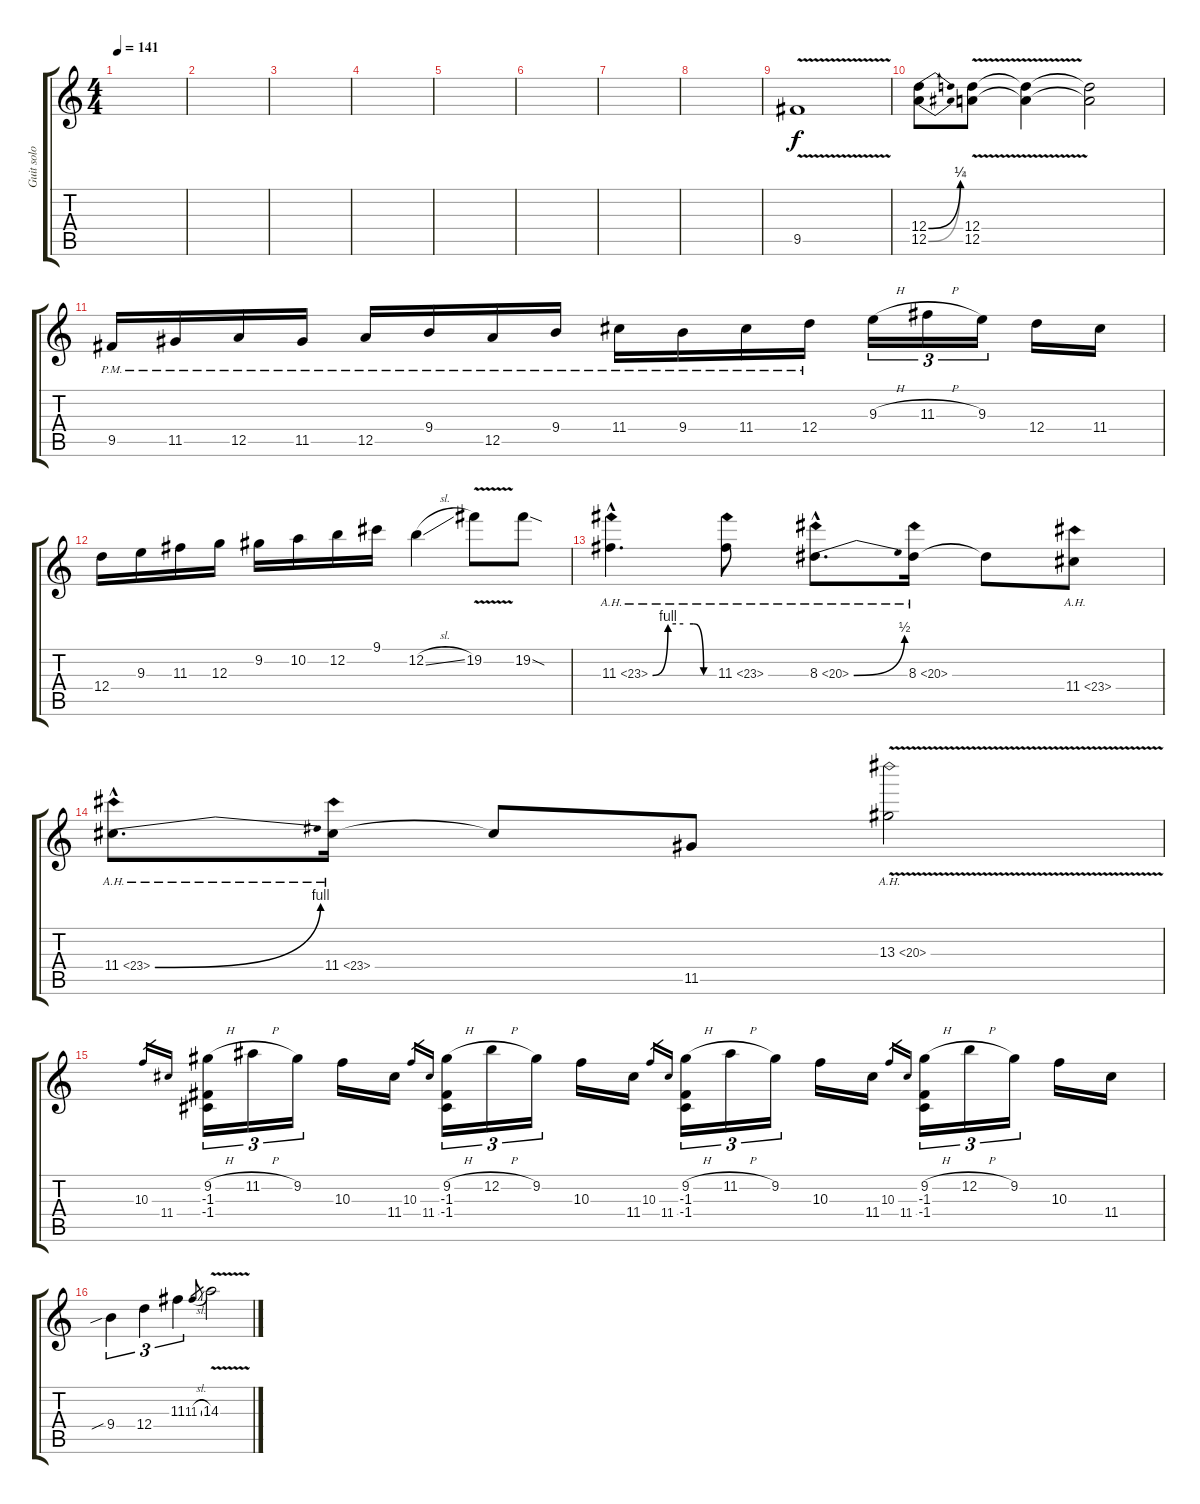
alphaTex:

\track ("Guit solo Andy" "Guit solo ") {instrument overdrivenguitar}
\staff {score tabs}
\tuning (E4 B3 G3 D3 A2 E2) {hide}
\ts (4 4)
\tempo 141
\clef g2
\ks c
|
|
|
|
|
|
|
|
9.5{v}.1 |
(12.4{be (bend 0 0 60 1)} 12.5{be (bend 0 0 60 2)}).8 (12.4{v} 12.5{v}).8 (12.4{t} 12.5{t}).4 (12.4{t} 12.5{t}).2 |
9.5{pm}.16 11.5{pm}.16 12.5{pm}.16 11.5{pm}.16 12.5{pm}.16 9.4{pm}.16 12.5{pm}.16 9.4{pm}.16 11.4{pm}.16 9.4{pm}.16 11.4{pm}.16 12.4{pm}.16 9.3{h}.16{tu (3 2)} 11.3{h}.16{tu (3 2)} 9.3.16{tu (3 2)} 12.4.16 11.4.16 |
12.4.16 9.3.16 11.3.16 12.3.16 9.2.16 10.2.16 12.2.16 9.1.16 12.2{sl}.4 19.2{v}.8 19.2{sod}.8 |
11.3{be (custom 0 0 15 4 30 4 40 4 50 0 60 0) ah 12 hac}.4{d} 11.3{ah 12}.8 8.3{be (bend 0 0 60 2) ah 12 hac}.8{d} 8.3{ah 12}.16 8.3{t}.8 11.4{ah 12}.8 |
11.4{be (bend 0 0 60 4) ah 12 hac}.8{d} 11.4{ah 12}.16 11.4{t}.8 11.5.8 13.3{ah 7 v}.2 |
10.3.16{gr} 11.4.16{gr} (9.2{h} -1.3 -1.4).16{tu (3 2)} 11.2{h}.16{tu (3 2)} 9.2.16{tu (3 2)} 10.3.16 11.4.16 10.3.16{gr} 11.4.16{gr} (9.2{h} -1.3 -1.4).16{tu (3 2)} 12.2{h}.16{tu (3 2)} 9.2.16{tu (3 2)} 10.3.16 11.4.16 10.3.16{gr} 11.4.16{gr} (9.2{h} -1.3 -1.4).16{tu (3 2)} 11.2{h}.16{tu (3 2)} 9.2.16{tu (3 2)} 10.3.16 11.4.16 10.3.16{gr} 11.4.16{gr} (9.2{h} -1.3 -1.4).16{tu (3 2)} 12.2{h}.16{tu (3 2)} 9.2.16{tu (3 2)} 10.3.16 11.4.16 |
9.4{sib}.4{tu (3 2)} 12.4.4{tu (3 2)} 11.3.4{tu (3 2)} 11.3{sl}.8{gr} 14.3{v}.2
